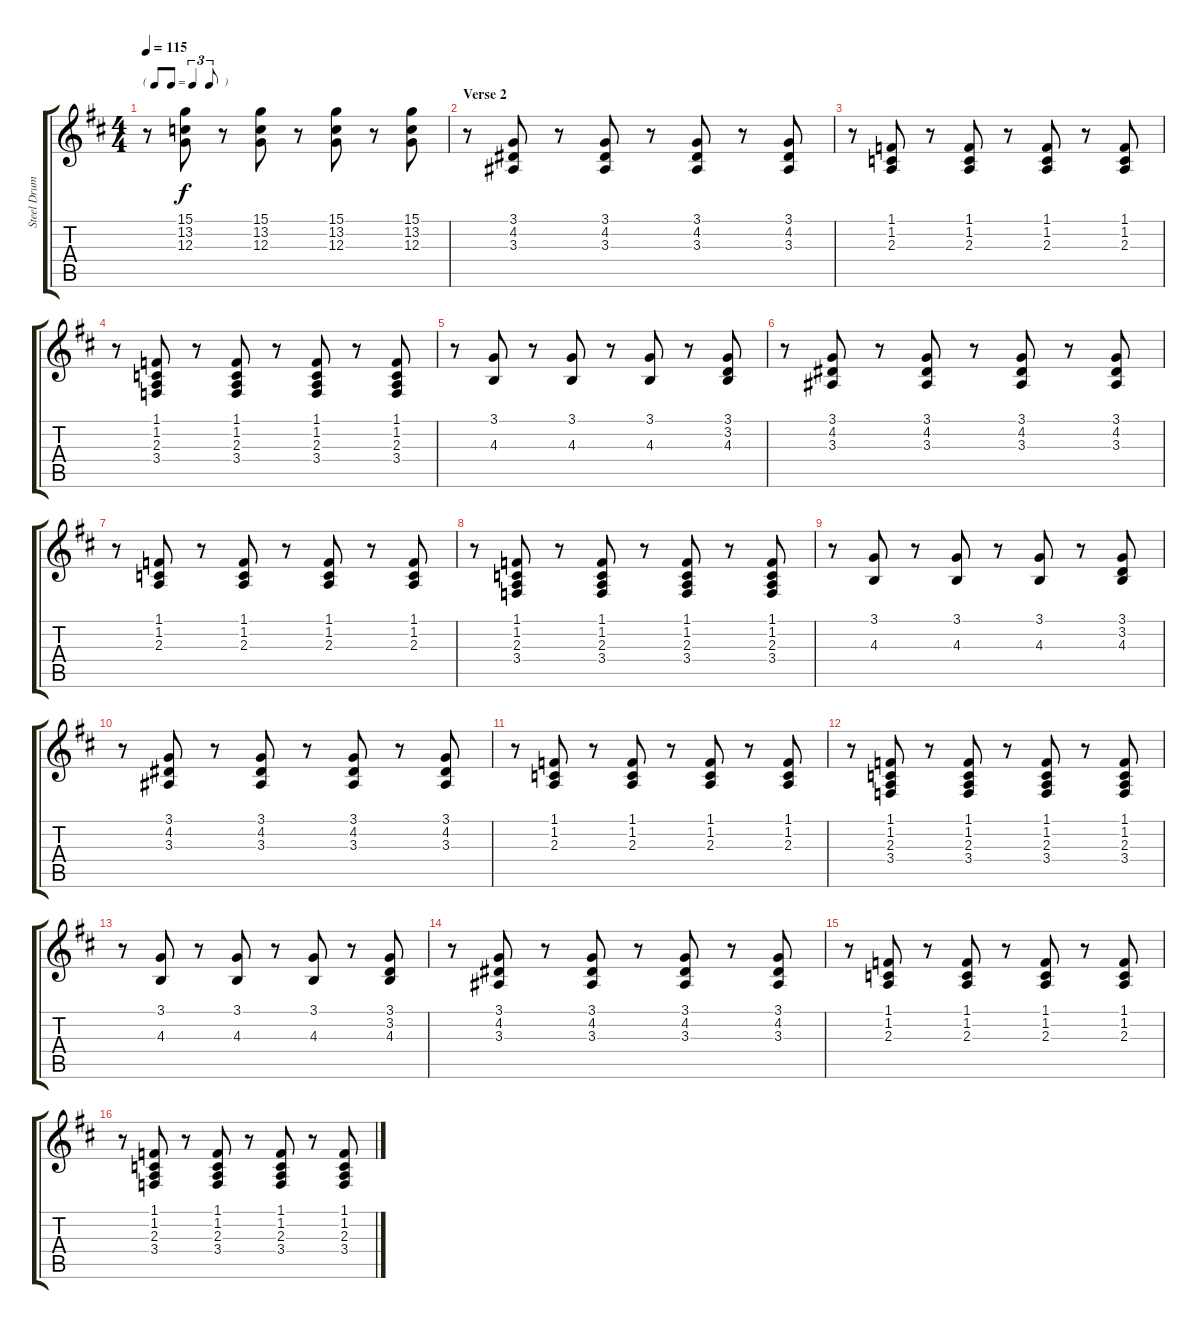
\track ("Steel Drums 2" "Steel Drum") {instrument steeldrums}
\staff {score tabs}
\tuning (E4 B3 G3 D3 A2 E2) {hide}
\ts (4 4)
\tf triplet8th
\tempo 115
\clef g2
\ks d
r.8{dy f} (15.1 13.2 12.3).8 r.8 (15.1 13.2 12.3).8 r.8 (15.1 13.2 12.3).8 r.8 (15.1 13.2 12.3).8 |
\section ("" "Verse 2")
r.8 (3.1 4.2 3.3).8 r.8 (3.1 4.2 3.3).8 r.8 (3.1 4.2 3.3).8 r.8 (3.1 4.2 3.3).8 |
r.8 (1.1 1.2 2.3).8 r.8 (1.1 1.2 2.3).8 r.8 (1.1 1.2 2.3).8 r.8 (1.1 1.2 2.3).8 |
r.8 (1.1 1.2 2.3 3.4).8 r.8 (1.1 1.2 2.3 3.4).8 r.8 (1.1 1.2 2.3 3.4).8 r.8 (1.1 1.2 2.3 3.4).8 |
r.8 (3.1 4.3).8 r.8 (3.1 4.3).8 r.8 (3.1 4.3).8 r.8 (3.1 3.2 4.3).8 |
r.8 (3.1 4.2 3.3).8 r.8 (3.1 4.2 3.3).8 r.8 (3.1 4.2 3.3).8 r.8 (3.1 4.2 3.3).8 |
r.8 (1.1 1.2 2.3).8 r.8 (1.1 1.2 2.3).8 r.8 (1.1 1.2 2.3).8 r.8 (1.1 1.2 2.3).8 |
r.8 (1.1 1.2 2.3 3.4).8 r.8 (1.1 1.2 2.3 3.4).8 r.8 (1.1 1.2 2.3 3.4).8 r.8 (1.1 1.2 2.3 3.4).8 |
r.8 (3.1 4.3).8 r.8 (3.1 4.3).8 r.8 (3.1 4.3).8 r.8 (3.1 3.2 4.3).8 |
r.8 (3.1 4.2 3.3).8 r.8 (3.1 4.2 3.3).8 r.8 (3.1 4.2 3.3).8 r.8 (3.1 4.2 3.3).8 |
r.8 (1.1 1.2 2.3).8 r.8 (1.1 1.2 2.3).8 r.8 (1.1 1.2 2.3).8 r.8 (1.1 1.2 2.3).8 |
r.8 (1.1 1.2 2.3 3.4).8 r.8 (1.1 1.2 2.3 3.4).8 r.8 (1.1 1.2 2.3 3.4).8 r.8 (1.1 1.2 2.3 3.4).8 |
r.8 (3.1 4.3).8 r.8 (3.1 4.3).8 r.8 (3.1 4.3).8 r.8 (3.1 3.2 4.3).8 |
r.8 (3.1 4.2 3.3).8 r.8 (3.1 4.2 3.3).8 r.8 (3.1 4.2 3.3).8 r.8 (3.1 4.2 3.3).8 |
r.8 (1.1 1.2 2.3).8 r.8 (1.1 1.2 2.3).8 r.8 (1.1 1.2 2.3).8 r.8 (1.1 1.2 2.3).8 |
r.8 (1.1 1.2 2.3 3.4).8 r.8 (1.1 1.2 2.3 3.4).8 r.8 (1.1 1.2 2.3 3.4).8 r.8 (1.1 1.2 2.3 3.4).8
